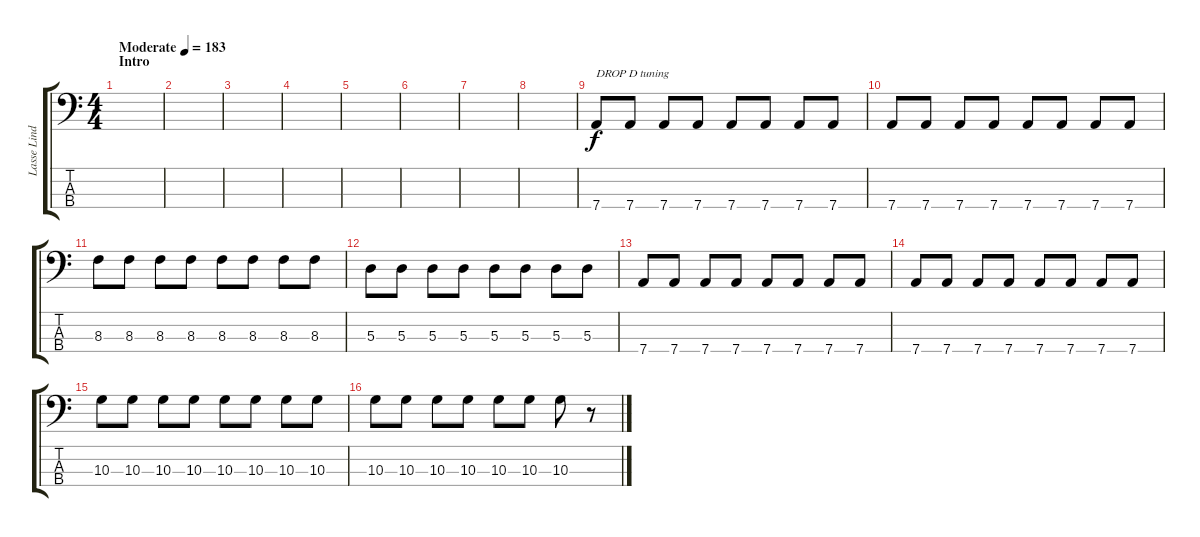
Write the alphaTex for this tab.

\track ("Lasse Lindfors - Bass" "Lasse Lind") {instrument electricbasspick}
\staff {score tabs}
\tuning (G2 D2 A1 D1) {hide}
\ts (4 4)
\section ("" "Intro")
\tempo (183 "Moderate")
\clef f4
\ks c
|
|
|
|
|
|
|
|
7.4.8{txt "DROP D tuning"} 7.4.8 7.4.8 7.4.8 7.4.8 7.4.8 7.4.8 7.4.8 |
7.4.8 7.4.8 7.4.8 7.4.8 7.4.8 7.4.8 7.4.8 7.4.8 |
8.3.8 8.3.8 8.3.8 8.3.8 8.3.8 8.3.8 8.3.8 8.3.8 |
5.3.8 5.3.8 5.3.8 5.3.8 5.3.8 5.3.8 5.3.8 5.3.8 |
7.4.8 7.4.8 7.4.8 7.4.8 7.4.8 7.4.8 7.4.8 7.4.8 |
7.4.8 7.4.8 7.4.8 7.4.8 7.4.8 7.4.8 7.4.8 7.4.8 |
10.3.8 10.3.8 10.3.8 10.3.8 10.3.8 10.3.8 10.3.8 10.3.8 |
10.3.8 10.3.8 10.3.8 10.3.8 10.3.8 10.3.8 10.3.8 r.8
